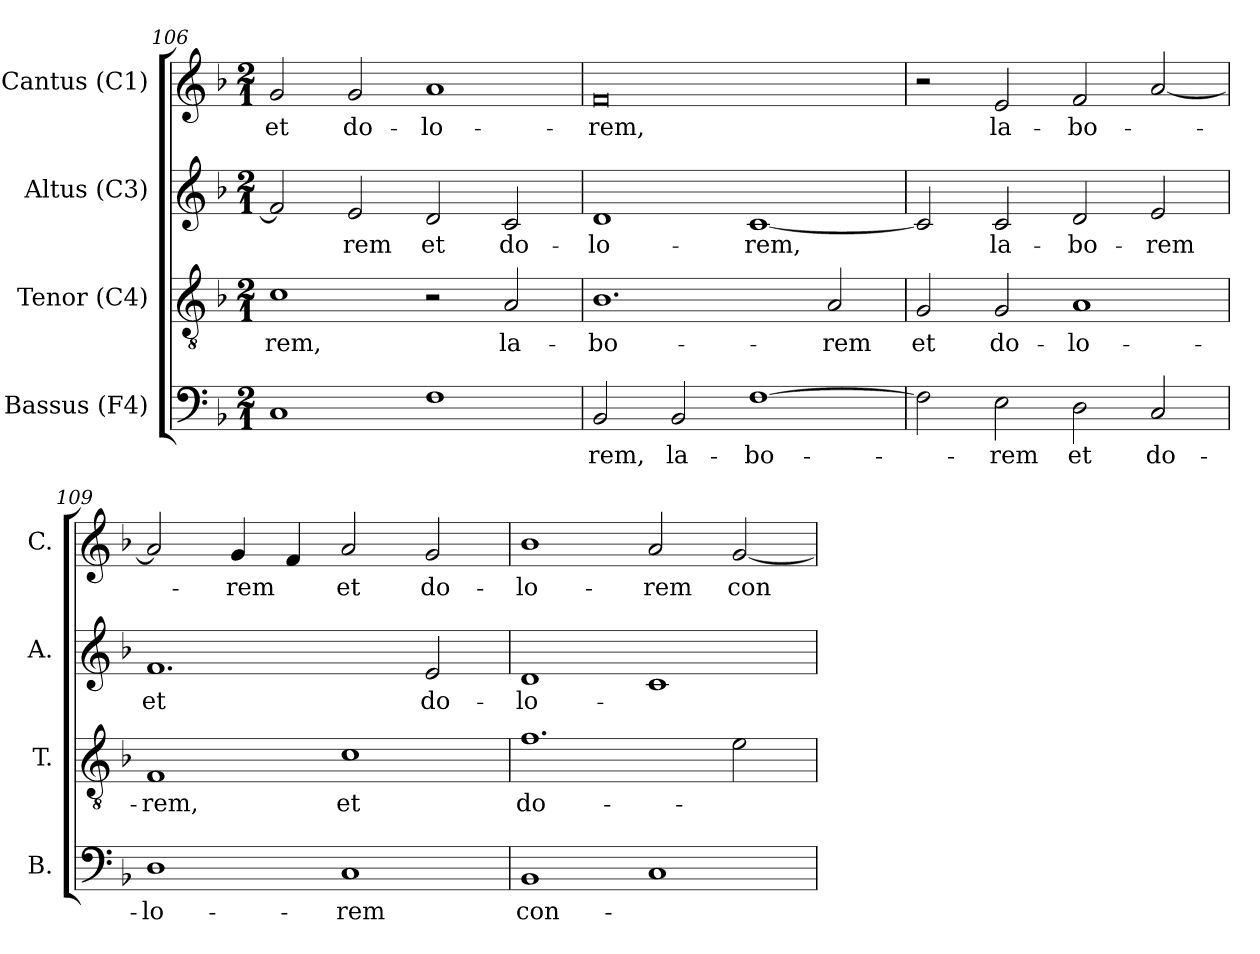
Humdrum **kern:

**kern	**text	**kern	**text	**kern	**text	**kern	**text
*part4	*part4	*part3	*part3	*part2	*part2	*part1	*part1
*staff4	*staff4	*staff3	*staff3	*staff2	*staff2	*staff1	*staff1
*I"Bassus (F4)	*	*I"Tenor (C4)	*	*I"Altus (C3)	*	*I"Cantus (C1)	*
*I'B.	*	*I'T.	*	*I'A.	*	*I'C.	*
*clefF4	*	*clefGv2	*	*clefG2	*	*clefG2	*
*	*	*ITrd7c12	*	*ITrd7c12	*	*ITrd7c12	*
*k[b-]	*	*k[b-]	*	*k[b-]	*	*k[b-]	*
*F:	*	*F:	*	*F:	*	*F:	*
*M2/1	*	*M2/1	*	*M2/1	*	*M2/1	*
=106	=106	=106	=106	=106	=106	=106	=106
!	!	!	!LO:LY:b:color=#000000	!	!	!	!
!	!	!	!	!	!	!	!LO:LY:b:color=#000000
1Ci	.	1Ci	-rem,	2Fi/]	.	2Gi/	et
!	!	!	!	!	!LO:LY:b:color=#000000	!	!
!	!	!	!	!	!	!	!LO:LY:b:color=#000000
.	.	.	.	2Ei/	-rem	2Gi/	do-
!	!	!	!	!	!LO:LY:b:color=#000000	!	!
!	!	!	!	!	!	!	!LO:LY:b:color=#000000
1Fi	.	2r	.	2Di/	et	1Ai	-lo-
!	!	!	!LO:LY:b:color=#000000	!	!	!	!
!	!	!	!	!	!LO:LY:b:color=#000000	!	!
.	.	2AAi/	la-	2Ci/	do-	.	.
=107	=107	=107	=107	=107	=107	=107	=107
!	!LO:LY:b:color=#000000	!	!	!	!	!	!
!	!	!	!LO:LY:b:color=#000000	!	!	!	!
!	!	!	!	!	!LO:LY:b:color=#000000	!	!
!	!	!	!	!	!	!	!LO:LY:b:color=#000000
2BB-i/	-rem,	1.BB-i	-bo-	1Di	-lo-	0Fi	-rem,
!	!LO:LY:b:color=#000000	!	!	!	!	!	!
2BB-i/	la-	.	.	.	.	.	.
!	!LO:LY:b:color=#000000	!	!	!	!	!	!
!	!	!	!	!	!LO:LY:b:color=#000000	!	!
[1Fi	-bo-	.	.	[1Ci	-rem,	.	.
!	!	!	!LO:LY:b:color=#000000	!	!	!	!
.	.	2AAi/	-rem	.	.	.	.
=108	=108	=108	=108	=108	=108	=108	=108
!	!	!	!LO:LY:b:color=#000000	!	!	!	!
2Fi\]	.	2GGi/	et	2Ci/]	.	2r	.
!	!LO:LY:b:color=#000000	!	!	!	!	!	!
!	!	!	!LO:LY:b:color=#000000	!	!	!	!
!	!	!	!	!	!LO:LY:b:color=#000000	!	!
!	!	!	!	!	!	!	!LO:LY:b:color=#000000
2Ei\	-rem	2GGi/	do-	2Ci/	la-	2Ei/	la-
!	!LO:LY:b:color=#000000	!	!	!	!	!	!
!	!	!	!LO:LY:b:color=#000000	!	!	!	!
!	!	!	!	!	!LO:LY:b:color=#000000	!	!
!	!	!	!	!	!	!	!LO:LY:b:color=#000000
2Di\	et	1AAi	-lo-	2Di/	-bo-	2Fi/	-bo-
!	!LO:LY:b:color=#000000	!	!	!	!	!	!
!	!	!	!	!	!LO:LY:b:color=#000000	!	!
2Ci/	do-	.	.	2Ei/	-rem	[2Ai/	.
!!LO:LB:g=z
=109	=109	=109	=109	=109	=109	=109	=109
!	!LO:LY:b:color=#000000	!	!	!	!	!	!
!	!	!	!LO:LY:b:color=#000000	!	!	!	!
!	!	!	!	!	!LO:LY:b:color=#000000	!	!
1Di	-lo-	1FFi	-rem,	1.Fi	et	2Ai/]	.
!	!	!	!	!	!	!	!LO:LY:b:color=#000000
.	.	.	.	.	.	4Gi/	-rem
.	.	.	.	.	.	4Fi/	.
!	!LO:LY:b:color=#000000	!	!	!	!	!	!
!	!	!	!LO:LY:b:color=#000000	!	!	!	!
!	!	!	!	!	!	!	!LO:LY:b:color=#000000
1Ci	-rem	1Ci	et	.	.	2Ai/	et
!	!	!	!	!	!LO:LY:b:color=#000000	!	!
!	!	!	!	!	!	!	!LO:LY:b:color=#000000
.	.	.	.	2Ei/	do-	2Gi/	do-
=110	=110	=110	=110	=110	=110	=110	=110
!	!LO:LY:b:color=#000000	!	!	!	!	!	!
!	!	!	!LO:LY:b:color=#000000	!	!	!	!
!	!	!	!	!	!LO:LY:b:color=#000000	!	!
!	!	!	!	!	!	!	!LO:LY:b:color=#000000
1BB-i	con-	1.Fi	do-	1Di	-lo-	1B-i	-lo-
!	!	!	!	!	!	!	!LO:LY:b:color=#000000
1Ci	.	.	.	1Ci	.	2Ai/	-rem
!	!	!	!	!	!	!	!LO:LY:b:color=#000000
.	.	2Ei\	.	.	.	[2Gi/	con-
=	=	=	=	=	=	=	=
*-	*-	*-	*-	*-	*-	*-	*-
